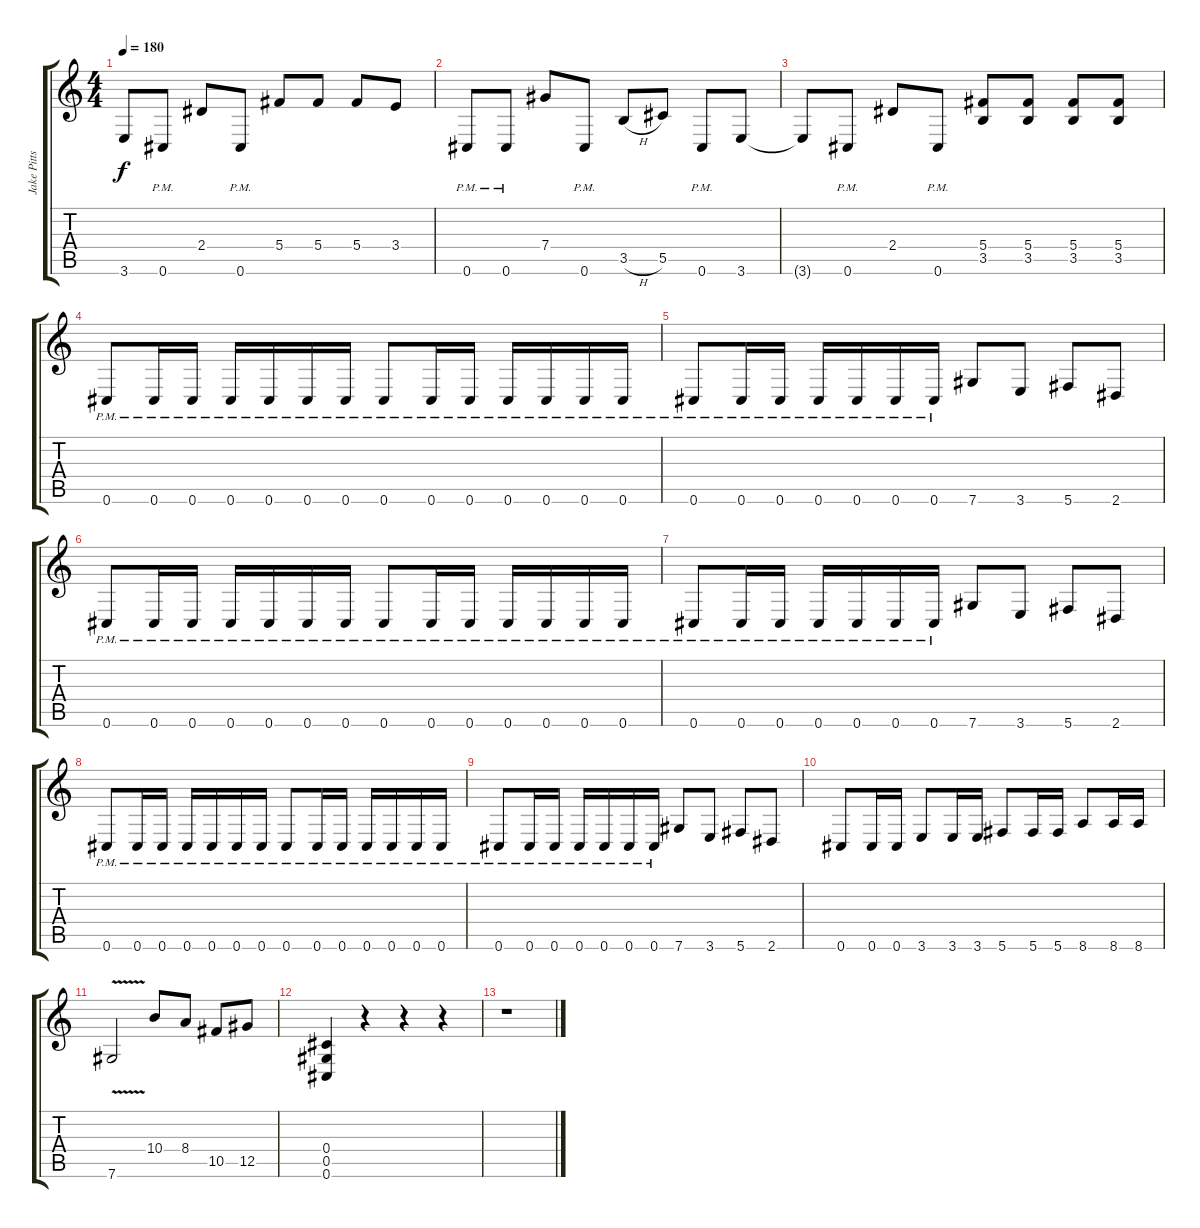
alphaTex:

\track ("Jake Pitts" "Jake Pitts") {instrument distortionguitar}
\staff {score tabs}
\tuning (Eb4 Bb3 Gb3 Db3 Ab2 Db2) {hide}
\ts (4 4)
\tempo 180
\clef g2
\ks c
3.6{t}.8{dy f} 0.6{pm}.8 2.4.8 0.6{pm}.8 5.4.8 5.4.8 5.4.8 3.4.8 |
0.6{pm}.8 0.6{pm}.8 7.4.8 0.6{pm}.8 3.5{h}.8 5.5.8 0.6{pm}.8 3.6.8 |
3.6{t}.8 0.6{pm}.8 2.4.8 0.6{pm}.8 (5.4 3.5).8 (5.4 3.5).8 (5.4 3.5).8 (5.4 3.5).8 |
0.6{pm}.8 0.6{pm}.16 0.6{pm}.16 0.6{pm}.16 0.6{pm}.16 0.6{pm}.16 0.6{pm}.16 0.6{pm}.8 0.6{pm}.16 0.6{pm}.16 0.6{pm}.16 0.6{pm}.16 0.6{pm}.16 0.6{pm}.16 |
0.6{pm}.8 0.6{pm}.16 0.6{pm}.16 0.6{pm}.16 0.6{pm}.16 0.6{pm}.16 0.6{pm}.16 7.6.8 3.6.8 5.6.8 2.6.8 |
0.6{pm}.8 0.6{pm}.16 0.6{pm}.16 0.6{pm}.16 0.6{pm}.16 0.6{pm}.16 0.6{pm}.16 0.6{pm}.8 0.6{pm}.16 0.6{pm}.16 0.6{pm}.16 0.6{pm}.16 0.6{pm}.16 0.6{pm}.16 |
0.6{pm}.8 0.6{pm}.16 0.6{pm}.16 0.6{pm}.16 0.6{pm}.16 0.6{pm}.16 0.6{pm}.16 7.6.8 3.6.8 5.6.8 2.6.8 |
0.6{pm}.8 0.6{pm}.16 0.6{pm}.16 0.6{pm}.16 0.6{pm}.16 0.6{pm}.16 0.6{pm}.16 0.6{pm}.8 0.6{pm}.16 0.6{pm}.16 0.6{pm}.16 0.6{pm}.16 0.6{pm}.16 0.6{pm}.16 |
0.6{pm}.8 0.6{pm}.16 0.6{pm}.16 0.6{pm}.16 0.6{pm}.16 0.6{pm}.16 0.6{pm}.16 7.6.8 3.6.8 5.6.8 2.6.8 |
0.6.8 0.6.16 0.6.16 3.6.8 3.6.16 3.6.16 5.6.8 5.6.16 5.6.16 8.6.8 8.6.16 8.6.16 |
7.6{v}.2 10.4.8 8.4.8 10.5.8 12.5.8 |
(0.4 0.5 0.6).4 r.4 r.4 r.4 |
r.1
